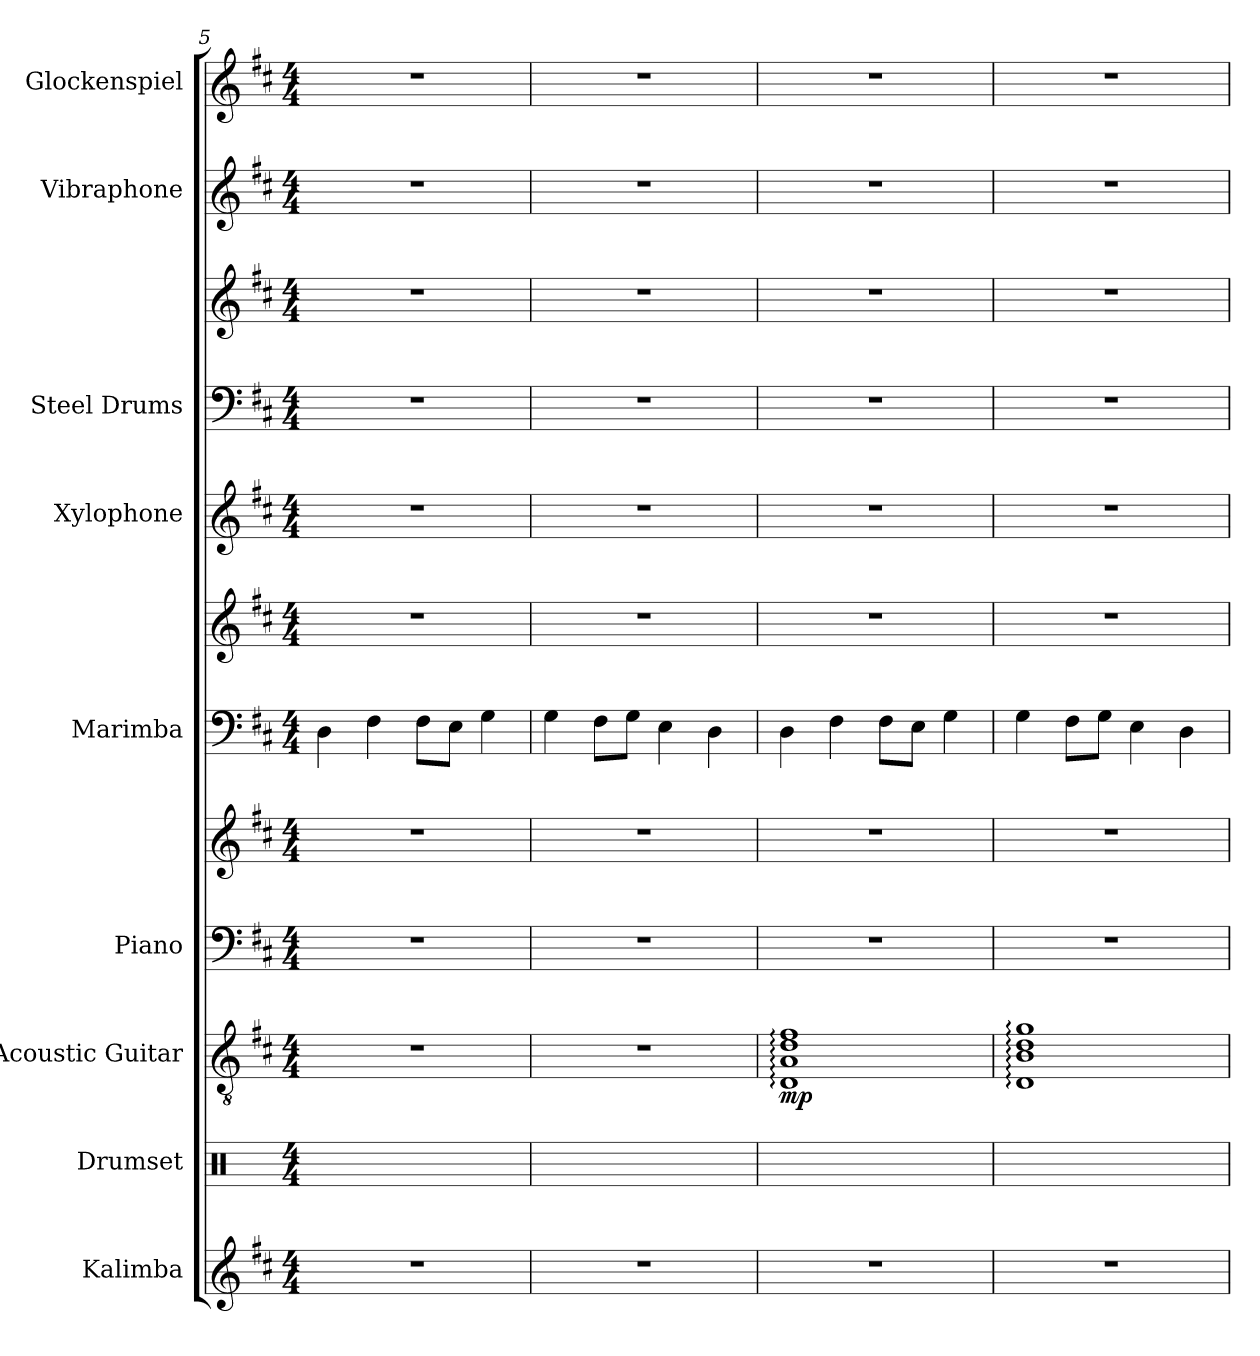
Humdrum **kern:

**kern	**kern	**kern	**dynam	**kern	**kern	**kern	**kern	**kern	**kern	**kern	**kern	**kern
*part9	*part8	*part7	*part7	*part6	*part6	*part5	*part5	*part4	*part3	*part3	*part2	*part1
*staff12	*staff11	*staff10	*staff10	*staff9	*staff8	*staff7	*staff6	*staff5	*staff4	*staff3	*staff2	*staff1
*I"Kalimba	*I"Drumset	*I"Acoustic Guitar	*	*I"Piano	*	*I"Marimba	*	*I"Xylophone	*I"Steel Drums	*	*I"Vibraphone	*I"Glockenspiel
*I'Kal.	*I'Drs.	*I'Guit.	*	*I'Pno.	*	*I'Mrm.	*	*I'Xyl.	*I'St. Dr.	*	*I'Vib.	*I'Glk.
*clefG2	*clefX	*clefGv2	*	*clefF4	*clefG2	*clefF4	*clefG2	*clefG2	*clefF4	*clefG2	*clefG2	*clefG2
*	*	*	*	*	*	*	*	*ITrd-7c-12	*	*	*	*ITrd-14c-24
*k[f#c#]	*k[]	*k[f#c#]	*	*k[f#c#]	*k[f#c#]	*k[f#c#]	*k[f#c#]	*k[f#c#]	*k[f#c#]	*k[f#c#]	*k[f#c#]	*k[f#c#]
*M4/4	*M4/4	*M4/4	*	*M4/4	*M4/4	*M4/4	*M4/4	*M4/4	*M4/4	*M4/4	*M4/4	*M4/4
=5	=5	=5	=5	=5	=5	=5	=5	=5	=5	=5	=5	=5
1r	1R_	1r	.	1r	1r	4D\	1r	1r	1r	1r	1r	1r
.	.	.	.	.	.	4F#\	.	.	.	.	.	.
.	.	.	.	.	.	8F#\L	.	.	.	.	.	.
.	.	.	.	.	.	8E\J	.	.	.	.	.	.
.	.	.	.	.	.	4G\	.	.	.	.	.	.
=6	=6	=6	=6	=6	=6	=6	=6	=6	=6	=6	=6	=6
1r	1R_	1r	.	1r	1r	4G\	1r	1r	1r	1r	1r	1r
.	.	.	.	.	.	8F#\L	.	.	.	.	.	.
.	.	.	.	.	.	8G\J	.	.	.	.	.	.
.	.	.	.	.	.	4E\	.	.	.	.	.	.
.	.	.	.	.	.	4D\	.	.	.	.	.	.
=7	=7	=7	=7	=7	=7	=7	=7	=7	=7	=7	=7	=7
!	!	!	!LO:DY:b	!	!	!	!	!	!	!	!	!
1r	1R_	1D: 1A: 1d: 1f#:	mp	1r	1r	4D\	1r	1r	1r	1r	1r	1r
.	.	.	.	.	.	4F#\	.	.	.	.	.	.
.	.	.	.	.	.	8F#\L	.	.	.	.	.	.
.	.	.	.	.	.	8E\J	.	.	.	.	.	.
.	.	.	.	.	.	4G\	.	.	.	.	.	.
=8	=8	=8	=8	=8	=8	=8	=8	=8	=8	=8	=8	=8
1r	1R_	1D: 1B: 1d: 1g:	.	1r	1r	4G\	1r	1r	1r	1r	1r	1r
.	.	.	.	.	.	8F#\L	.	.	.	.	.	.
.	.	.	.	.	.	8G\J	.	.	.	.	.	.
.	.	.	.	.	.	4E\	.	.	.	.	.	.
.	.	.	.	.	.	4D\	.	.	.	.	.	.
=	=	=	=	=	=	=	=	=	=	=	=	=
*-	*-	*-	*-	*-	*-	*-	*-	*-	*-	*-	*-	*-
